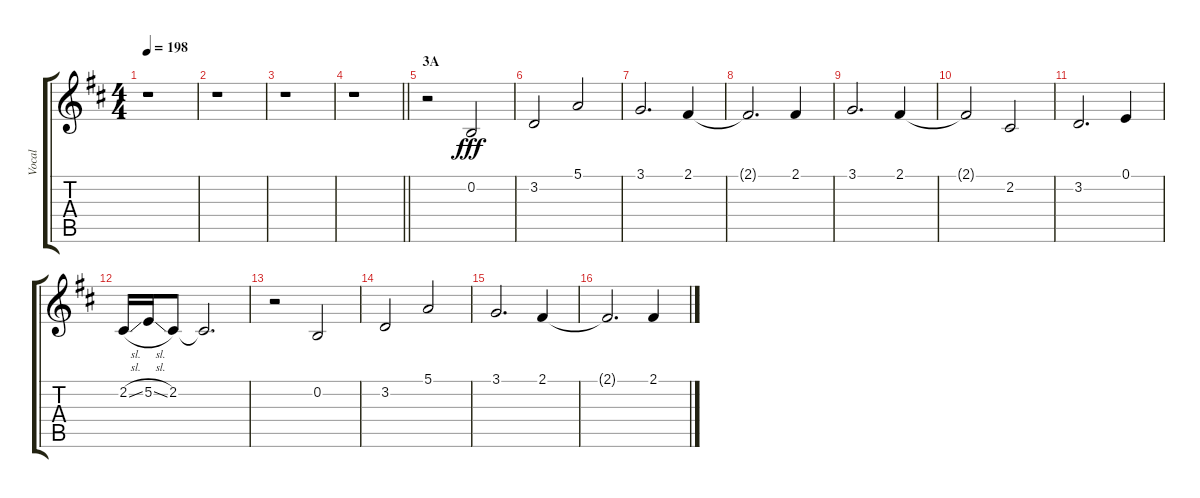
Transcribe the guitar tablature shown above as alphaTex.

\track ("Vocal" "Vocal") {instrument voiceoohs}
\staff {score tabs}
\tuning (E4 B3 G3 D3 A2 E2) {hide}
\ts (4 4)
\tempo 198
\clef g2
\ks d
r.1{dy fff} |
r.1 |
r.1 |
\barLineRight lightlight
r.1 |
\section ("" "3A")
r.2 0.2.2 |
3.2.2 5.1.2 |
3.1.2{d} 2.1.4 |
2.1{t}.2{d} 2.1.4 |
3.1.2{d} 2.1.4 |
2.1{t}.2 2.2.2 |
3.2.2{d} 0.1.4 |
2.2{sl}.16 5.2{sl}.16 2.2.8 2.2{t}.2{d} |
r.2 0.2.2 |
3.2.2 5.1.2 |
3.1.2{d} 2.1.4 |
2.1{t}.2{d} 2.1.4
